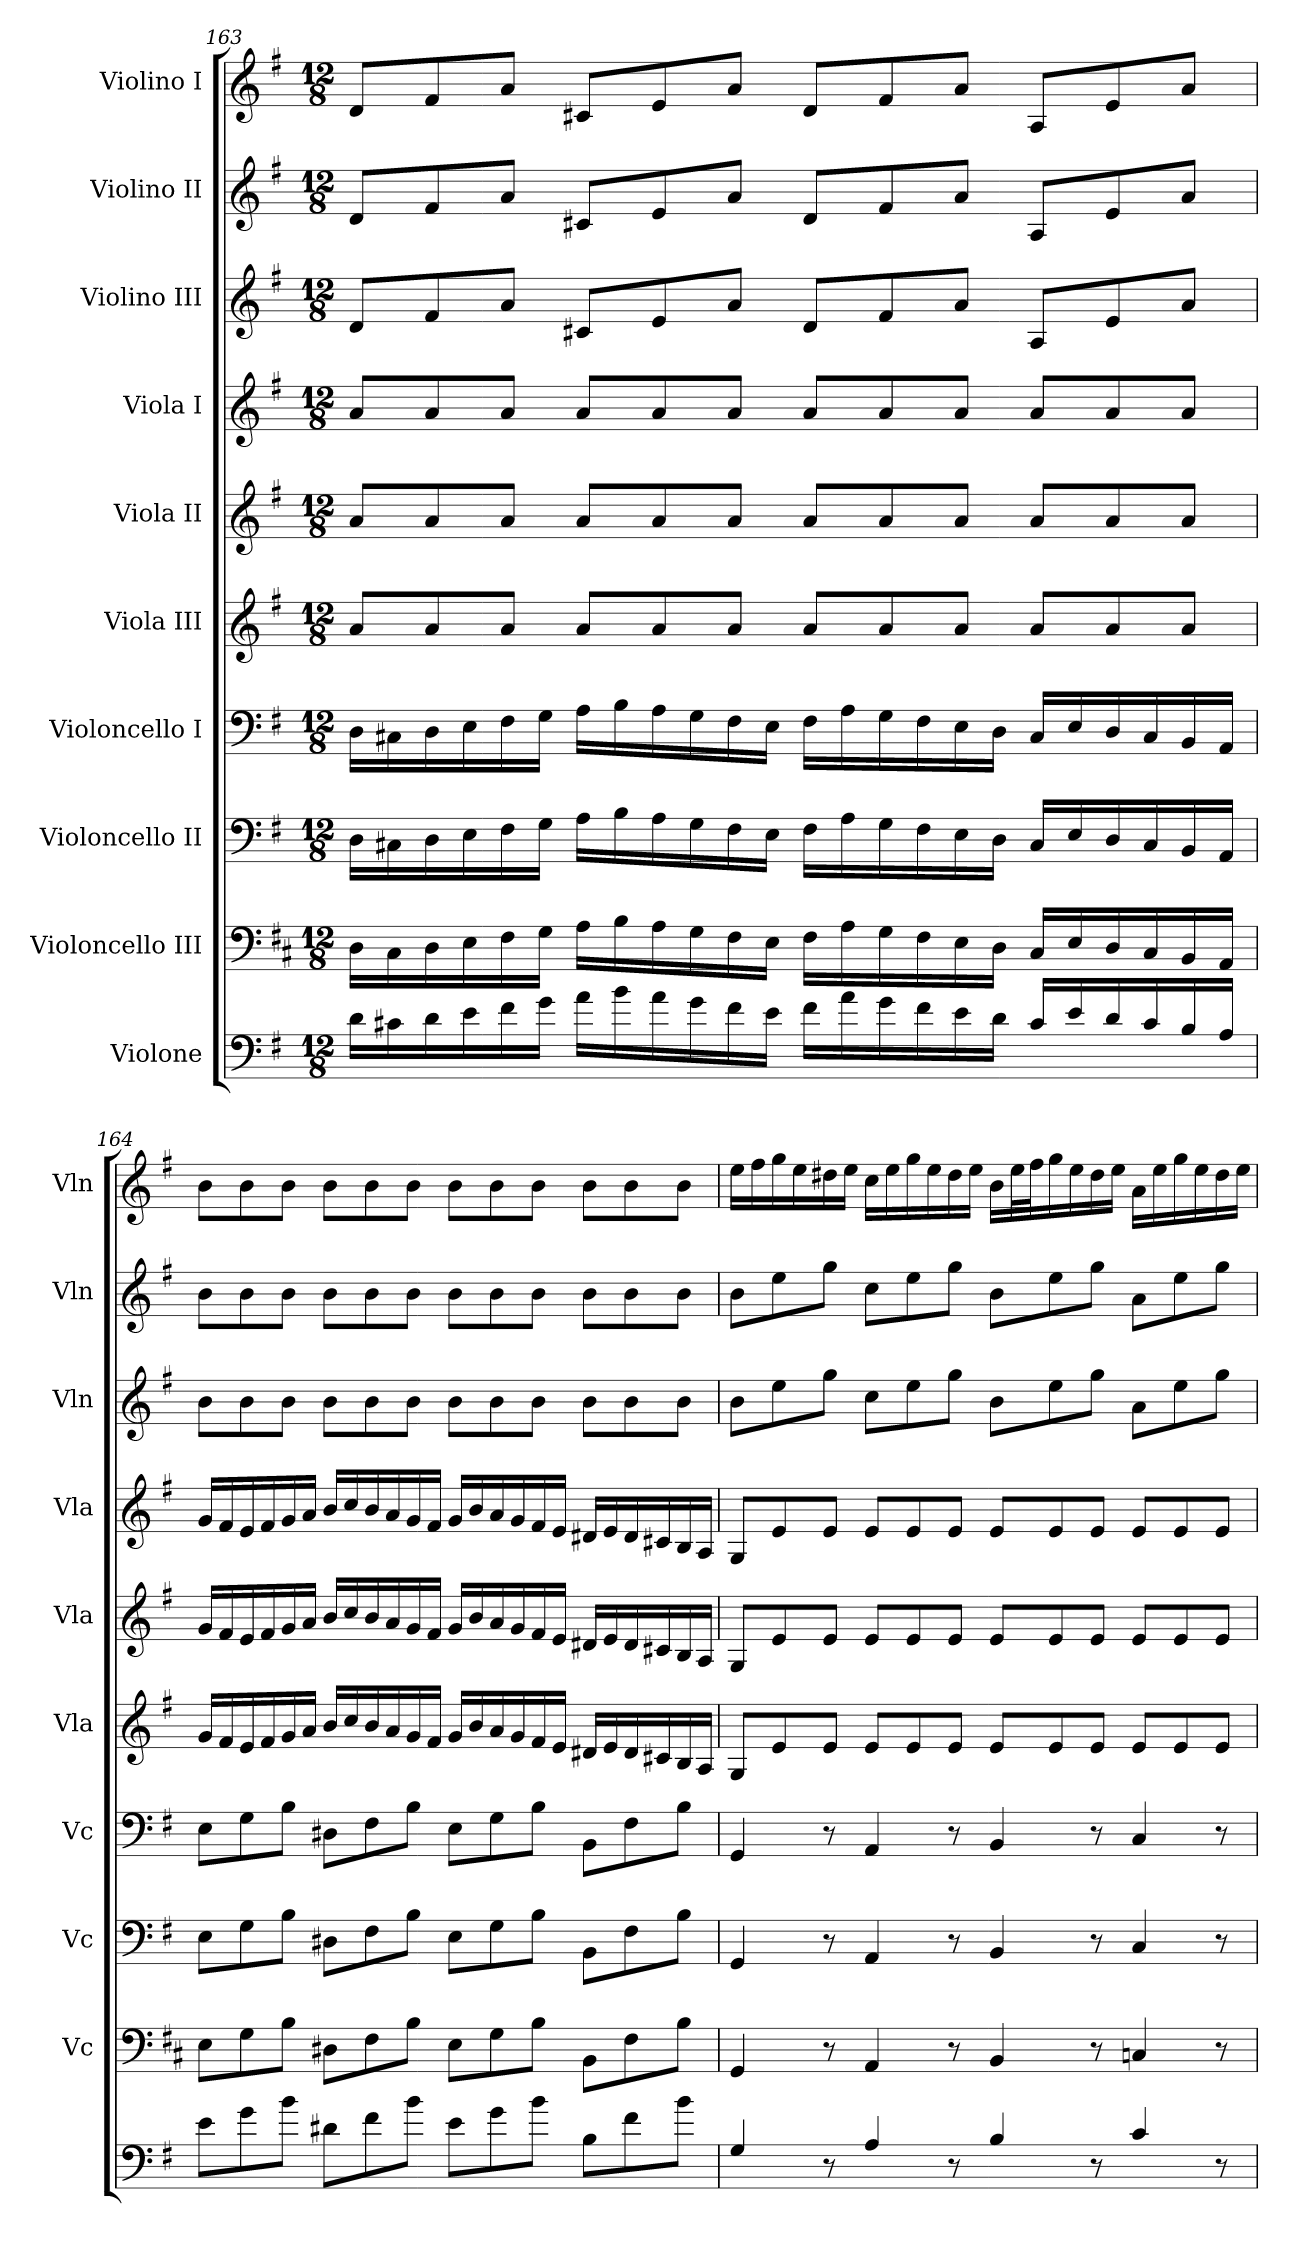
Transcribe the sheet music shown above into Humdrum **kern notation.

**kern	**kern	**kern	**kern	**kern	**kern	**kern	**kern	**kern	**kern
*part10	*part9	*part8	*part7	*part6	*part5	*part4	*part3	*part2	*part1
*staff10	*staff9	*staff8	*staff7	*staff6	*staff5	*staff4	*staff3	*staff2	*staff1
*I"Violone	*I"Violoncello III	*I"Violoncello  II	*I"Violoncello   I	*I"Viola       III	*I"Viola        II	*I"Viola         I	*I"Violino     III	*I"Violino      II	*I"Violino       I
*	*I'Vc	*I'Vc	*I'Vc	*I'Vla	*I'Vla	*I'Vla	*I'Vln	*I'Vln	*I'Vln
*clefF4	*clefF4	*clefF4	*clefF4	*clefG2	*clefG2	*clefG2	*clefG2	*clefG2	*clefG2
*ITrd7c12	*	*	*	*	*	*	*	*	*
*k[f#]	*k[f#c#]	*k[f#]	*k[f#]	*k[f#]	*k[f#]	*k[f#]	*k[f#]	*k[f#]	*k[f#]
*G:	*D:	*G:	*G:	*G:	*G:	*G:	*G:	*G:	*G:
*M12/8	*M12/8	*M12/8	*M12/8	*M12/8	*M12/8	*M12/8	*M12/8	*M12/8	*M12/8
=163	=163	=163	=163	=163	=163	=163	=163	=163	=163
16D\LL	16D\LL	16D\LL	16D\LL	8a/L	8a/L	8a/L	8d/L	8d/L	8d/L
16C#X\	16C#\	16C#X\	16C#X\	.	.	.	.	.	.
16D\	16D\	16D\	16D\	8a/	8a/	8a/	8f#/	8f#/	8f#/
16E\	16E\	16E\	16E\	.	.	.	.	.	.
16F#\	16F#\	16F#\	16F#\	8a/J	8a/J	8a/J	8a/J	8a/J	8a/J
16G\JJ	16G\JJ	16G\JJ	16G\JJ	.	.	.	.	.	.
16A\LL	16A\LL	16A\LL	16A\LL	8a/L	8a/L	8a/L	8c#X/L	8c#X/L	8c#X/L
16B\	16B\	16B\	16B\	.	.	.	.	.	.
16A\	16A\	16A\	16A\	8a/	8a/	8a/	8e/	8e/	8e/
16G\	16G\	16G\	16G\	.	.	.	.	.	.
16F#\	16F#\	16F#\	16F#\	8a/J	8a/J	8a/J	8a/J	8a/J	8a/J
16E\JJ	16E\JJ	16E\JJ	16E\JJ	.	.	.	.	.	.
16F#\LL	16F#\LL	16F#\LL	16F#\LL	8a/L	8a/L	8a/L	8d/L	8d/L	8d/L
16A\	16A\	16A\	16A\	.	.	.	.	.	.
16G\	16G\	16G\	16G\	8a/	8a/	8a/	8f#/	8f#/	8f#/
16F#\	16F#\	16F#\	16F#\	.	.	.	.	.	.
16E\	16E\	16E\	16E\	8a/J	8a/J	8a/J	8a/J	8a/J	8a/J
16D\JJ	16D\JJ	16D\JJ	16D\JJ	.	.	.	.	.	.
16C#/LL	16C#/LL	16C#/LL	16C#/LL	8a/L	8a/L	8a/L	8A/L	8A/L	8A/L
16E/	16E/	16E/	16E/	.	.	.	.	.	.
16D/	16D/	16D/	16D/	8a/	8a/	8a/	8e/	8e/	8e/
16C#/	16C#/	16C#/	16C#/	.	.	.	.	.	.
16BB/	16BB/	16BB/	16BB/	8a/J	8a/J	8a/J	8a/J	8a/J	8a/J
16AA/JJ	16AA/JJ	16AA/JJ	16AA/JJ	.	.	.	.	.	.
!!LO:PB:g=z
=164	=164	=164	=164	=164	=164	=164	=164	=164	=164
8E\L	8E\L	8E\L	8E\L	16g/LL	16g/LL	16g/LL	8b\L	8b\L	8b\L
.	.	.	.	16f#/	16f#/	16f#/	.	.	.
8G\	8G\	8G\	8G\	16e/	16e/	16e/	8b\	8b\	8b\
.	.	.	.	16f#/	16f#/	16f#/	.	.	.
8B\J	8B\J	8B\J	8B\J	16g/	16g/	16g/	8b\J	8b\J	8b\J
.	.	.	.	16a/JJ	16a/JJ	16a/JJ	.	.	.
8D#X\L	8D#X\L	8D#X\L	8D#X\L	16b/LL	16b/LL	16b/LL	8b\L	8b\L	8b\L
.	.	.	.	16cc/	16cc/	16cc/	.	.	.
8F#\	8F#\	8F#\	8F#\	16b/	16b/	16b/	8b\	8b\	8b\
.	.	.	.	16a/	16a/	16a/	.	.	.
8B\J	8B\J	8B\J	8B\J	16g/	16g/	16g/	8b\J	8b\J	8b\J
.	.	.	.	16f#/JJ	16f#/JJ	16f#/JJ	.	.	.
8E\L	8E\L	8E\L	8E\L	16g/LL	16g/LL	16g/LL	8b\L	8b\L	8b\L
.	.	.	.	16b/	16b/	16b/	.	.	.
8G\	8G\	8G\	8G\	16a/	16a/	16a/	8b\	8b\	8b\
.	.	.	.	16g/	16g/	16g/	.	.	.
8B\J	8B\J	8B\J	8B\J	16f#/	16f#/	16f#/	8b\J	8b\J	8b\J
.	.	.	.	16e/JJ	16e/JJ	16e/JJ	.	.	.
8BB\L	8BB\L	8BB\L	8BB\L	16d#X/LL	16d#X/LL	16d#X/LL	8b\L	8b\L	8b\L
.	.	.	.	16e/	16e/	16e/	.	.	.
8F#\	8F#\	8F#\	8F#\	16d#/	16d#/	16d#/	8b\	8b\	8b\
.	.	.	.	16c#X/	16c#X/	16c#X/	.	.	.
8B\J	8B\J	8B\J	8B\J	16B/	16B/	16B/	8b\J	8b\J	8b\J
.	.	.	.	16A/JJ	16A/JJ	16A/JJ	.	.	.
!!LO:PB:g=z
=165	=165	=165	=165	=165	=165	=165	=165	=165	=165
4GG/	4GG/	4GG/	4GG/	8G/L	8G/L	8G/L	8b\L	8b\L	16ee\LL
.	.	.	.	.	.	.	.	.	16ff#\
.	.	.	.	8e/	8e/	8e/	8ee\	8ee\	16gg\
.	.	.	.	.	.	.	.	.	16ee\
8r	8r	8r	8r	8e/J	8e/J	8e/J	8gg\J	8gg\J	16dd#X\
.	.	.	.	.	.	.	.	.	16ee\JJ
4AA/	4AA/	4AA/	4AA/	8e/L	8e/L	8e/L	8cc\L	8cc\L	16cc\LL
.	.	.	.	.	.	.	.	.	16ee\
.	.	.	.	8e/	8e/	8e/	8ee\	8ee\	16gg\
.	.	.	.	.	.	.	.	.	16ee\
8r	8r	8r	8r	8e/J	8e/J	8e/J	8gg\J	8gg\J	16dd#\
.	.	.	.	.	.	.	.	.	16ee\JJ
4BB/	4BB/	4BB/	4BB/	8e/L	8e/L	8e/L	8b\L	8b\L	16b\LL
.	.	.	.	.	.	.	.	.	32ee\L
.	.	.	.	.	.	.	.	.	32ff#\J
.	.	.	.	8e/	8e/	8e/	8ee\	8ee\	16gg\
.	.	.	.	.	.	.	.	.	16ee\
8r	8r	8r	8r	8e/J	8e/J	8e/J	8gg\J	8gg\J	16dd#\
.	.	.	.	.	.	.	.	.	16ee\JJ
4C/	4Cn/	4C/	4C/	8e/L	8e/L	8e/L	8a\L	8a\L	16a\LL
.	.	.	.	.	.	.	.	.	16ee\
.	.	.	.	8e/	8e/	8e/	8ee\	8ee\	16gg\
.	.	.	.	.	.	.	.	.	16ee\
8r	8r	8r	8r	8e/J	8e/J	8e/J	8gg\J	8gg\J	16dd#\
.	.	.	.	.	.	.	.	.	16ee\JJ
=	=	=	=	=	=	=	=	=	=
*-	*-	*-	*-	*-	*-	*-	*-	*-	*-
